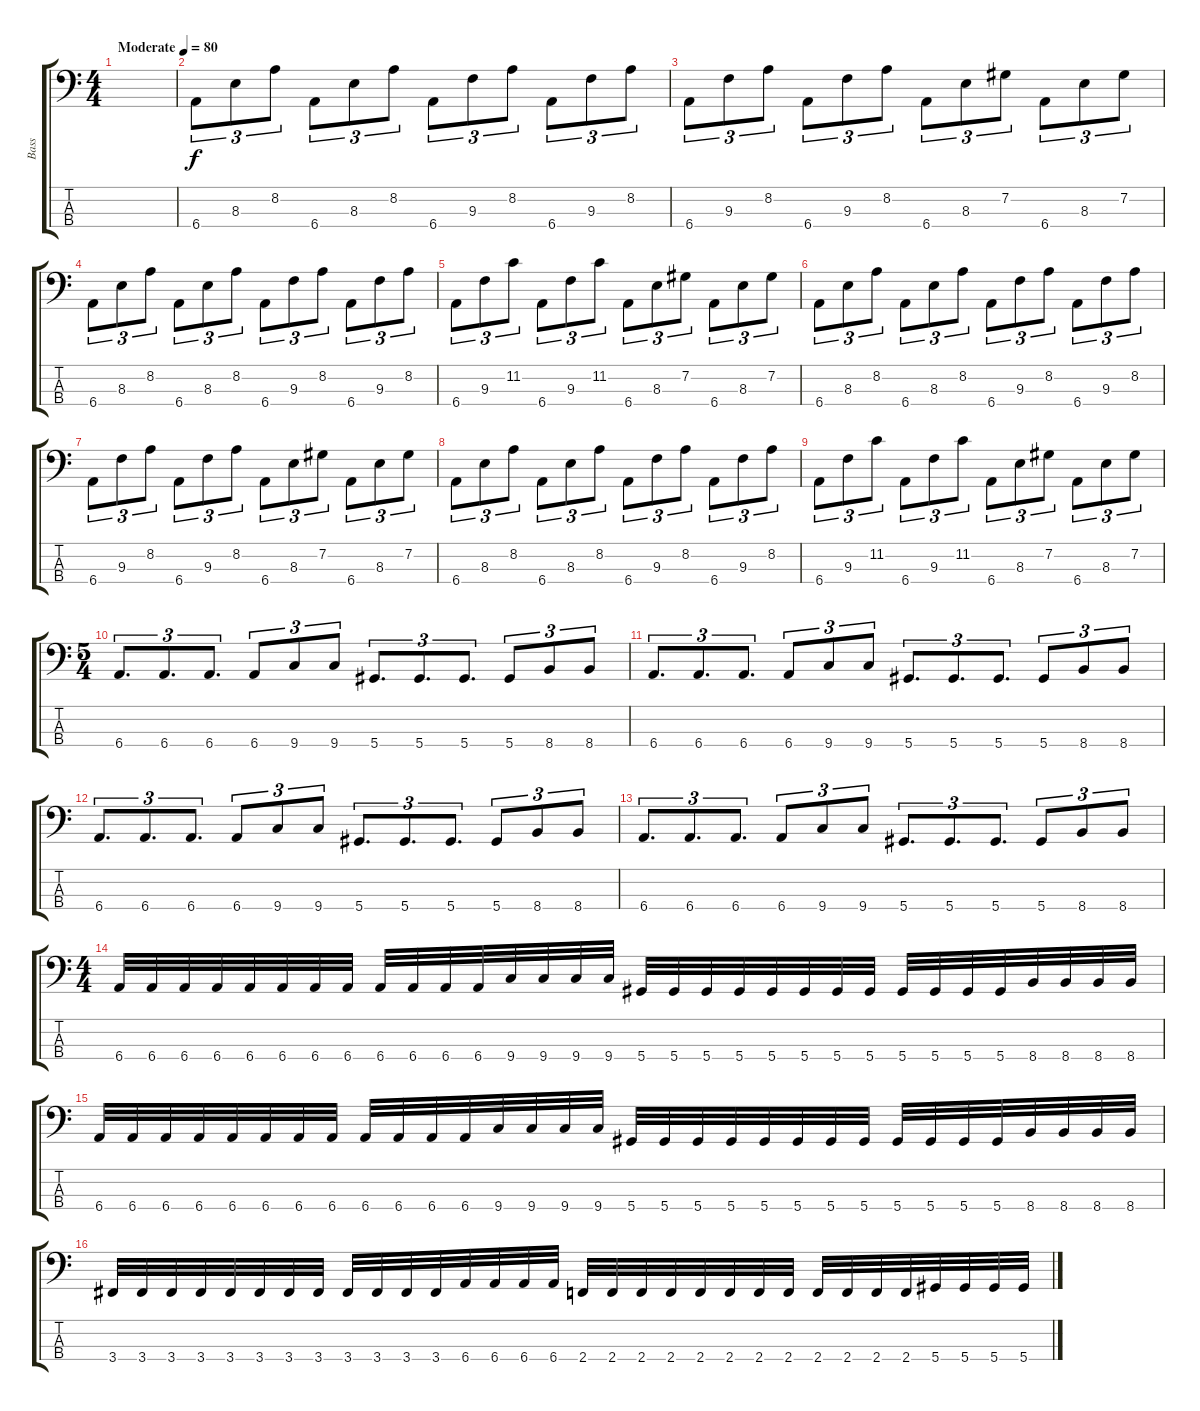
\track ("Bass" "Bass") {instrument electricbassfinger}
\staff {score tabs}
\tuning (Gb2 Db2 Ab1 Eb1) {hide}
\ts (4 4)
\tempo (80 "Moderate")
\clef f4
\ks c
|
6.4.8{tu (3 2)} 8.3.8{tu (3 2)} 8.2.8{tu (3 2)} 6.4.8{tu (3 2)} 8.3.8{tu (3 2)} 8.2.8{tu (3 2)} 6.4.8{tu (3 2)} 9.3.8{tu (3 2)} 8.2.8{tu (3 2)} 6.4.8{tu (3 2)} 9.3.8{tu (3 2)} 8.2.8{tu (3 2)} |
6.4.8{tu (3 2)} 9.3.8{tu (3 2)} 8.2.8{tu (3 2)} 6.4.8{tu (3 2)} 9.3.8{tu (3 2)} 8.2.8{tu (3 2)} 6.4.8{tu (3 2)} 8.3.8{tu (3 2)} 7.2.8{tu (3 2)} 6.4.8{tu (3 2)} 8.3.8{tu (3 2)} 7.2.8{tu (3 2)} |
6.4.8{tu (3 2)} 8.3.8{tu (3 2)} 8.2.8{tu (3 2)} 6.4.8{tu (3 2)} 8.3.8{tu (3 2)} 8.2.8{tu (3 2)} 6.4.8{tu (3 2)} 9.3.8{tu (3 2)} 8.2.8{tu (3 2)} 6.4.8{tu (3 2)} 9.3.8{tu (3 2)} 8.2.8{tu (3 2)} |
6.4.8{tu (3 2)} 9.3.8{tu (3 2)} 11.2.8{tu (3 2)} 6.4.8{tu (3 2)} 9.3.8{tu (3 2)} 11.2.8{tu (3 2)} 6.4.8{tu (3 2)} 8.3.8{tu (3 2)} 7.2.8{tu (3 2)} 6.4.8{tu (3 2)} 8.3.8{tu (3 2)} 7.2.8{tu (3 2)} |
6.4.8{tu (3 2)} 8.3.8{tu (3 2)} 8.2.8{tu (3 2)} 6.4.8{tu (3 2)} 8.3.8{tu (3 2)} 8.2.8{tu (3 2)} 6.4.8{tu (3 2)} 9.3.8{tu (3 2)} 8.2.8{tu (3 2)} 6.4.8{tu (3 2)} 9.3.8{tu (3 2)} 8.2.8{tu (3 2)} |
6.4.8{tu (3 2)} 9.3.8{tu (3 2)} 8.2.8{tu (3 2)} 6.4.8{tu (3 2)} 9.3.8{tu (3 2)} 8.2.8{tu (3 2)} 6.4.8{tu (3 2)} 8.3.8{tu (3 2)} 7.2.8{tu (3 2)} 6.4.8{tu (3 2)} 8.3.8{tu (3 2)} 7.2.8{tu (3 2)} |
6.4.8{tu (3 2)} 8.3.8{tu (3 2)} 8.2.8{tu (3 2)} 6.4.8{tu (3 2)} 8.3.8{tu (3 2)} 8.2.8{tu (3 2)} 6.4.8{tu (3 2)} 9.3.8{tu (3 2)} 8.2.8{tu (3 2)} 6.4.8{tu (3 2)} 9.3.8{tu (3 2)} 8.2.8{tu (3 2)} |
6.4.8{tu (3 2)} 9.3.8{tu (3 2)} 11.2.8{tu (3 2)} 6.4.8{tu (3 2)} 9.3.8{tu (3 2)} 11.2.8{tu (3 2)} 6.4.8{tu (3 2)} 8.3.8{tu (3 2)} 7.2.8{tu (3 2)} 6.4.8{tu (3 2)} 8.3.8{tu (3 2)} 7.2.8{tu (3 2)} |
\ts (5 4)
6.4.8{d tu (3 2)} 6.4.8{d tu (3 2)} 6.4.8{d tu (3 2)} 6.4.8{tu (3 2)} 9.4.8{tu (3 2)} 9.4.8{tu (3 2)} 5.4.8{d tu (3 2)} 5.4.8{d tu (3 2)} 5.4.8{d tu (3 2)} 5.4.8{tu (3 2)} 8.4.8{tu (3 2)} 8.4.8{tu (3 2)} |
6.4.8{d tu (3 2)} 6.4.8{d tu (3 2)} 6.4.8{d tu (3 2)} 6.4.8{tu (3 2)} 9.4.8{tu (3 2)} 9.4.8{tu (3 2)} 5.4.8{d tu (3 2)} 5.4.8{d tu (3 2)} 5.4.8{d tu (3 2)} 5.4.8{tu (3 2)} 8.4.8{tu (3 2)} 8.4.8{tu (3 2)} |
6.4.8{d tu (3 2)} 6.4.8{d tu (3 2)} 6.4.8{d tu (3 2)} 6.4.8{tu (3 2)} 9.4.8{tu (3 2)} 9.4.8{tu (3 2)} 5.4.8{d tu (3 2)} 5.4.8{d tu (3 2)} 5.4.8{d tu (3 2)} 5.4.8{tu (3 2)} 8.4.8{tu (3 2)} 8.4.8{tu (3 2)} |
6.4.8{d tu (3 2)} 6.4.8{d tu (3 2)} 6.4.8{d tu (3 2)} 6.4.8{tu (3 2)} 9.4.8{tu (3 2)} 9.4.8{tu (3 2)} 5.4.8{d tu (3 2)} 5.4.8{d tu (3 2)} 5.4.8{d tu (3 2)} 5.4.8{tu (3 2)} 8.4.8{tu (3 2)} 8.4.8{tu (3 2)} |
\ts (4 4)
6.4.32 6.4.32 6.4.32 6.4.32 6.4.32 6.4.32 6.4.32 6.4.32 6.4.32 6.4.32 6.4.32 6.4.32 9.4.32 9.4.32 9.4.32 9.4.32 5.4.32 5.4.32 5.4.32 5.4.32 5.4.32 5.4.32 5.4.32 5.4.32 5.4.32 5.4.32 5.4.32 5.4.32 8.4.32 8.4.32 8.4.32 8.4.32 |
6.4.32 6.4.32 6.4.32 6.4.32 6.4.32 6.4.32 6.4.32 6.4.32 6.4.32 6.4.32 6.4.32 6.4.32 9.4.32 9.4.32 9.4.32 9.4.32 5.4.32 5.4.32 5.4.32 5.4.32 5.4.32 5.4.32 5.4.32 5.4.32 5.4.32 5.4.32 5.4.32 5.4.32 8.4.32 8.4.32 8.4.32 8.4.32 |
3.4.32 3.4.32 3.4.32 3.4.32 3.4.32 3.4.32 3.4.32 3.4.32 3.4.32 3.4.32 3.4.32 3.4.32 6.4.32 6.4.32 6.4.32 6.4.32 2.4.32 2.4.32 2.4.32 2.4.32 2.4.32 2.4.32 2.4.32 2.4.32 2.4.32 2.4.32 2.4.32 2.4.32 5.4.32 5.4.32 5.4.32 5.4.32
